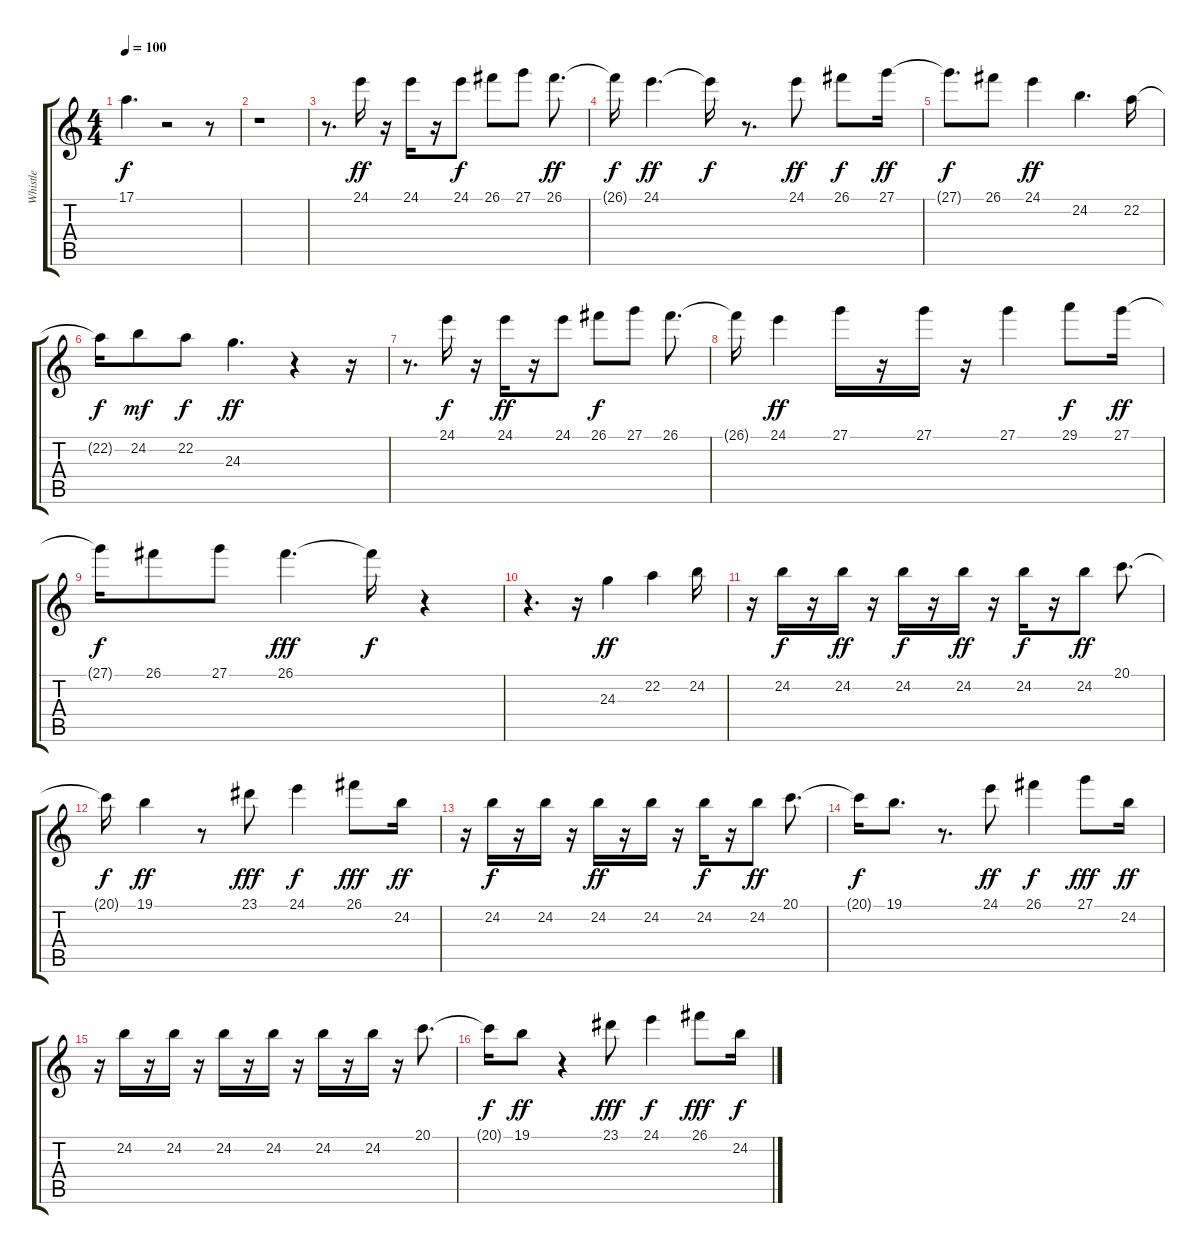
\track ("Whistle" "Whistle") {instrument whistle}
\staff {score tabs}
\tuning (E4 B3 G3 D3 A2 E2) {hide}
\ts (4 4)
\tempo 100
\clef g2
\ks c
17.1{t}.4{d dy f} r.2 r.8 |
r.1 |
r.8{d} 24.1.16{dy ff} r.16 24.1.16 r.16 24.1.8{dy f} 26.1.8 27.1.8 26.1.8{d dy ff} |
26.1{t}.16{dy f} 24.1.4{d dy ff} 24.1{t}.16{dy f} r.8{d} 24.1.8{dy ff} 26.1.8{dy f} 27.1.16{dy ff} |
27.1{t}.8{d dy f} 26.1.8 24.1.4{dy ff} 24.2.4{d} 22.2.16 |
22.2{t}.16{dy f} 24.2.8{dy mf} 22.2.8{dy f} 24.3.4{d dy ff} r.4 r.16 |
r.8{d} 24.1.16{dy f} r.16 24.1.16{dy ff} r.16 24.1.8 26.1.8{dy f} 27.1.8 26.1.8{d} |
26.1{t}.16 24.1.4{dy ff} 27.1.16 r.16 27.1.16 r.16 27.1.4 29.1.8{dy f} 27.1.16{dy ff} |
27.1{t}.16{dy f} 26.1.8 27.1.8 26.1.4{d dy fff} 26.1{t}.16{dy f} r.4 |
r.4{d} r.16 24.3.4{dy ff} 22.2.4 24.2.16 |
r.16 24.2.16{dy f} r.16 24.2.16{dy ff} r.16 24.2.16{dy f} r.16 24.2.16{dy ff} r.16 24.2.16{dy f} r.16 24.2.8{dy ff} 20.1.8{d} |
20.1{t}.16{dy f} 19.1.4{dy ff} r.8 23.1.8{dy fff} 24.1.4{dy f} 26.1.8{dy fff} 24.2.16{dy ff} |
r.16 24.2.16{dy f} r.16 24.2.16 r.16 24.2.16{dy ff} r.16 24.2.16 r.16 24.2.16{dy f} r.16 24.2.8{dy ff} 20.1.8{d} |
20.1{t}.16{dy f} 19.1.8{d} r.8{d} 24.1.8{dy ff} 26.1.4{dy f} 27.1.8{dy fff} 24.2.16{dy ff} |
r.16 24.2.16 r.16 24.2.16 r.16 24.2.16 r.16 24.2.16 r.16 24.2.16 r.16 24.2.16 r.16 20.1.8{d} |
20.1{t}.16{dy f} 19.1.8{dy ff} r.4 23.1.8{dy fff} 24.1.4{dy f} 26.1.8{dy fff} 24.2.16{dy f}
